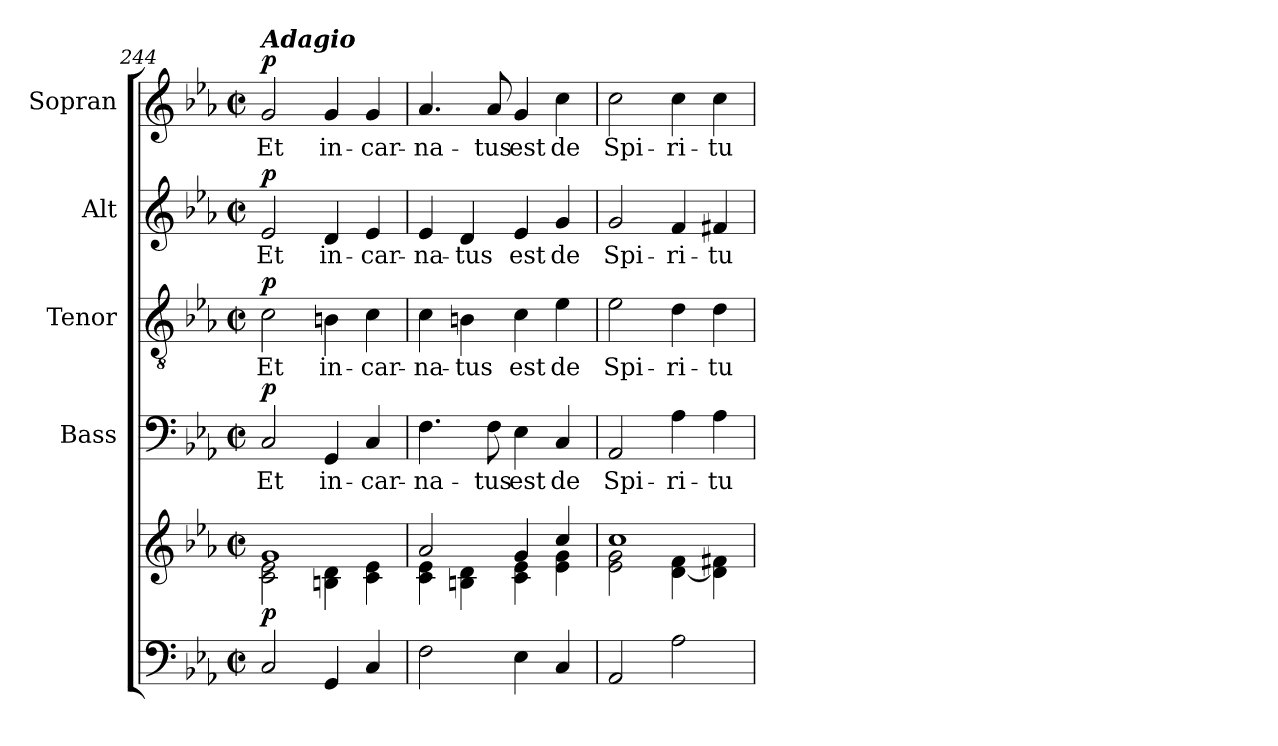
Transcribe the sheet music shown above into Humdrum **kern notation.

**kern	**kern	**dynam	**kern	**text	**dynam	**kern	**text	**dynam	**kern	**text	**dynam	**kern	**text	**dynam
*part5	*part5	*part5	*part4	*part4	*part4	*part3	*part3	*part3	*part2	*part2	*part2	*part1	*part1	*part1
*staff6	*staff5	*staff5/6	*staff4	*staff4	*staff4	*staff3	*staff3	*staff3	*staff2	*staff2	*staff2	*staff1	*staff1	*staff1
*	*	*	*I"Bass	*	*	*I"Tenor	*	*	*I"Alt	*	*	*I"Sopran	*	*
*	*	*	*I'B.	*	*	*I'T.	*	*	*I'A.	*	*	*I'S.	*	*
*clefF4	*clefG2	*	*clefF4	*	*	*clefGv2	*	*	*clefG2	*	*	*clefG2	*	*
*k[b-e-a-]	*k[b-e-a-]	*	*k[b-e-a-]	*	*	*k[b-e-a-]	*	*	*k[b-e-a-]	*	*	*k[b-e-a-]	*	*
*E-:	*E-:	*	*E-:	*	*	*E-:	*	*	*E-:	*	*	*E-:	*	*
*M2/2	*M2/2	*	*M2/2	*	*	*M2/2	*	*	*M2/2	*	*	*M2/2	*	*
*met(c|)	*met(c|)	*	*met(c|)	*	*	*met(c|)	*	*	*met(c|)	*	*	*met(c|)	*	*
=244	=244	=244	=244	=244	=244	=244	=244	=244	=244	=244	=244	=244	=244	=244
*	*^	*	*	*	*	*	*	*	*	*	*	*	*	*
!	!	!	!	!	!	!	!	!	!	!	!	!	!LO:TX:a:Bi:t=Adagio	!	!
!	!	!	!LO:DY:b	!	!LO:LY:b	!LO:DY:a	!	!LO:LY:b	!LO:DY:a	!	!LO:LY:b	!LO:DY:a	!	!LO:LY:b	!LO:DY:a
2C/	1g	2c\ 2e-\	p	2C/	Et	p	2c\	Et	p	2e-/	Et	p	2g/	Et	p
!	!	!	!	!	!LO:LY:b	!	!	!LO:LY:b	!	!	!LO:LY:b	!	!	!LO:LY:b	!
4GG/	.	4Bn\ 4d\	.	4GG/	in-	.	4Bn\	in-	.	4d/	in-	.	4g/	in-	.
!	!	!	!	!	!LO:LY:b	!	!	!LO:LY:b	!	!	!LO:LY:b	!	!	!LO:LY:b	!
4C/	.	4c\ 4e-\	.	4C/	-car-	.	4c\	-car-	.	4e-/	-car-	.	4g/	-car-	.
=245	=245	=245	=245	=245	=245	=245	=245	=245	=245	=245	=245	=245	=245	=245	=245
!	!	!	!	!	!LO:LY:b	!	!	!LO:LY:b	!	!	!LO:LY:b	!	!	!LO:LY:b	!
2F\	2a-/	4c\ 4e-\	.	4.F\	-na-	.	4c\	-na-	.	4e-/	-na-	.	4.a-/	-na-	.
!	!	!	!	!	!	!	!	!LO:LY:b	!	!	!LO:LY:b	!	!	!	!
.	.	4Bn\ 4d\	.	.	.	.	4Bn\	-tus	.	4d/	-tus	.	.	.	.
!	!	!	!	!	!LO:LY:b	!	!	!	!	!	!	!	!	!LO:LY:b	!
.	.	.	.	8F\	-tus	.	.	.	.	.	.	.	8a-/	-tus	.
!	!	!	!	!	!LO:LY:b	!	!	!LO:LY:b	!	!	!LO:LY:b	!	!	!LO:LY:b	!
4E-\	4g/	4c\ 4e-\	.	4E-\	est	.	4c\	est	.	4e-/	est	.	4g/	est	.
!	!	!	!	!	!LO:LY:b	!	!	!LO:LY:b	!	!	!LO:LY:b	!	!	!LO:LY:b	!
4C/	4cc/	4e-\ 4g\	.	4C/	de	.	4e-\	de	.	4g/	de	.	4cc\	de	.
=246	=246	=246	=246	=246	=246	=246	=246	=246	=246	=246	=246	=246	=246	=246	=246
!	!	!	!	!	!LO:LY:b	!	!	!LO:LY:b	!	!	!LO:LY:b	!	!	!LO:LY:b	!
2AA-/	1cc	2e-\ 2g\	.	2AA-/	Spi-	.	2e-\	Spi-	.	2g/	Spi-	.	2cc\	Spi-	.
!	!	!	!	!	!LO:LY:b	!	!	!LO:LY:b	!	!	!LO:LY:b	!	!	!LO:LY:b	!
2A-\	.	[<4d\ 4f\	.	4A-\	-ri-	.	4d\	-ri-	.	4f/	-ri-	.	4cc\	-ri-	.
!	!	!	!	!	!LO:LY:b	!	!	!LO:LY:b	!	!	!LO:LY:b	!	!	!LO:LY:b	!
.	.	4d\] 4f#X\	.	4A-\	-tu	.	4d\	-tu	.	4f#X/	-tu	.	4cc\	-tu	.
*	*v	*v	*	*	*	*	*	*	*	*	*	*	*	*	*
=	=	=	=	=	=	=	=	=	=	=	=	=	=	=
*-	*-	*-	*-	*-	*-	*-	*-	*-	*-	*-	*-	*-	*-	*-
